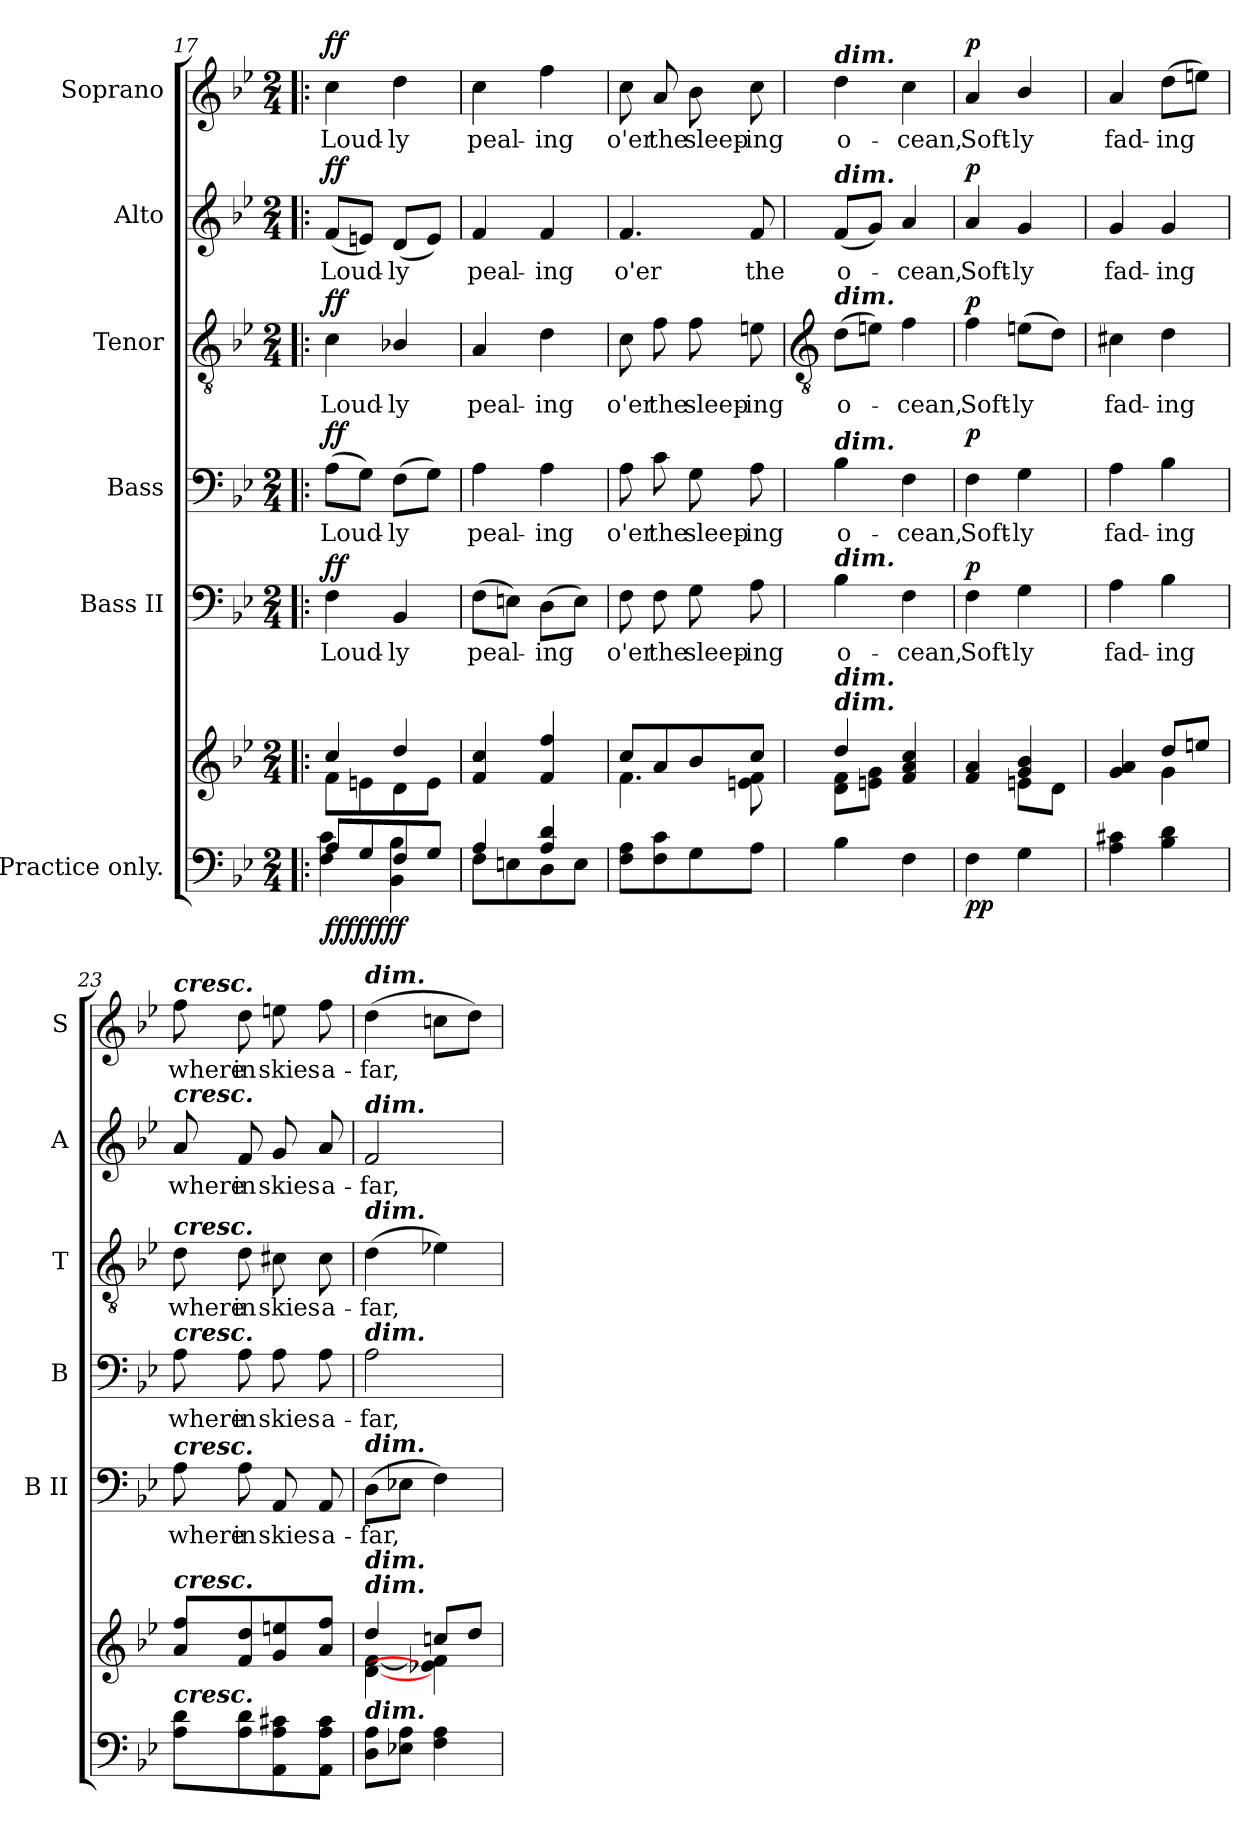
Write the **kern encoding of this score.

**kern	**kern	**dynam	**kern	**text	**dynam	**kern	**text	**dynam	**kern	**text	**dynam	**kern	**text	**dynam	**kern	**text	**dynam
*part6	*part6	*part6	*part5	*part5	*part5	*part4	*part4	*part4	*part3	*part3	*part3	*part2	*part2	*part2	*part1	*part1	*part1
*staff7	*staff6	*staff6/7	*staff5	*staff5	*staff5	*staff4	*staff4	*staff4	*staff3	*staff3	*staff3	*staff2	*staff2	*staff2	*staff1	*staff1	*staff1
*I"Practice only.	*	*	*I"Bass II	*	*	*I"Bass	*	*	*I"Tenor	*	*	*I"Alto	*	*	*I"Soprano	*	*
*	*	*	*I'B II	*	*	*I'B	*	*	*I'T	*	*	*I'A	*	*	*I'S	*	*
*clefF4	*clefG2	*	*clefF4	*	*	*clefF4	*	*	*clefGv2	*	*	*clefG2	*	*	*clefG2	*	*
*k[b-e-]	*k[b-e-]	*	*k[b-e-]	*	*	*k[b-e-]	*	*	*k[b-e-]	*	*	*k[b-e-]	*	*	*k[b-e-]	*	*
*B-:	*B-:	*	*B-:	*	*	*B-:	*	*	*B-:	*	*	*B-:	*	*	*B-:	*	*
*M2/4	*M2/4	*	*M2/4	*	*	*M2/4	*	*	*M2/4	*	*	*M2/4	*	*	*M2/4	*	*
=17!|:	=17!|:	=17!|:	=17!|:	=17!|:	=17!|:	=17!|:	=17!|:	=17!|:	=17!|:	=17!|:	=17!|:	=17!|:	=17!|:	=17!|:	=17!|:	=17!|:	=17!|:
*^	*^	*	*	*	*	*	*	*	*	*	*	*	*	*	*	*	*
!	!	!	!	!LO:DY:b=2	!	!LO:LY:b	!	!	!LO:LY:b	!	!	!LO:LY:b	!	!	!LO:LY:b	!	!	!LO:LY:b	!
!	!	!	!	!LO:DY:n=1:b=2	!	!	!	!	!	!	!	!	!	!	!	!	!	!	!
!	!	!	!	!LO:DY:n=2:b	!	!	!	!	!	!	!	!	!	!	!	!	!	!	!
!	!	!	!	!LO:DY:n=3:b	!	!	!LO:DY:b	!	!	!LO:DY:b	!	!	!LO:DY:b	!	!	!LO:DY:b	!	!	!LO:DY:b
8A/L	4F\ 4c\	4cc/	8f\L	ff ff ff ff	4F	Loud-	ff	(>8AL	Loud-	ff	4c	Loud-	ff	(<8fL	Loud-	ff	4cc	Loud-	ff
8G/	.	.	8en\	.	.	.	.	8GJ)	.	.	.	.	.	8enJ)	.	.	.	.	.
!	!	!	!	!	!	!LO:LY:b	!	!	!LO:LY:b	!	!	!LO:LY:b	!	!	!LO:LY:b	!	!	!LO:LY:b	!
8F/	4BB-\ 4B-\	4dd/	8d\	.	4BB-	-ly	.	(>8FL	ly	.	4B-X/	-ly	.	(<8dL	ly	.	4dd	-ly	.
8G/J	.	.	8e\J	.	.	.	.	8GJ)	.	.	.	.	.	8eJ)	.	.	.	.	.
=18	=18	=18	=18	=18	=18	=18	=18	=18	=18	=18	=18	=18	=18	=18	=18	=18	=18	=18	=18
!	!	!	!	!	!	!LO:LY:b	!	!	!LO:LY:b	!	!	!LO:LY:b	!	!	!LO:LY:b	!	!	!LO:LY:b	!
4A/	8F\L	4f 4cc	2ryy	.	(>8FL	peal-	.	4A	peal-	.	4A	peal-	.	4f	peal-	.	4cc	peal-	.
.	8En\	.	.	.	8EnJ)	.	.	.	.	.	.	.	.	.	.	.	.	.	.
!	!	!	!	!	!	!LO:LY:b	!	!	!LO:LY:b	!	!	!LO:LY:b	!	!	!LO:LY:b	!	!	!LO:LY:b	!
4A/ 4d/	8D\	4f 4ff	.	.	(>8DL	ing	.	4A	-ing	.	4d	-ing	.	4f	-ing	.	4ff	-ing	.
.	8E\J	.	.	.	8EJ)	.	.	.	.	.	.	.	.	.	.	.	.	.	.
=19	=19	=19	=19	=19	=19	=19	=19	=19	=19	=19	=19	=19	=19	=19	=19	=19	=19	=19	=19
!	!	!	!	!	!	!LO:LY:b	!	!	!LO:LY:b	!	!	!LO:LY:b	!	!	!LO:LY:b	!	!	!LO:LY:b	!
2ryy	8F\ 8A\L	8cc/L	4.f\	.	8F	o'er	.	8A	o'er	.	8c	o'er	.	4.f	o'er	.	8cc	o'er	.
!	!	!	!	!	!	!LO:LY:b	!	!	!LO:LY:b	!	!	!LO:LY:b	!	!	!	!	!	!LO:LY:b	!
.	8F\ 8c\	8a/	.	.	8F	the	.	8c	the	.	8f	the	.	.	.	.	8a	the	.
!	!	!	!	!	!	!LO:LY:b	!	!	!LO:LY:b	!	!	!LO:LY:b	!	!	!	!	!	!LO:LY:b	!
.	8G\	8b-/	.	.	8G	sleep-	.	8G	sleep-	.	8f	sleep-	.	.	.	.	8b-	sleep-	.
!	!	!	!	!	!	!LO:LY:b	!	!	!LO:LY:b	!	!	!LO:LY:b	!	!	!LO:LY:b	!	!	!LO:LY:b	!
.	8A\J	8cc/J	8en\ 8f\	.	8A	-ing	.	8A	-ing	.	8en	-ing	.	8f	the	.	8cc	-ing	.
*v	*v	*	*	*	*	*	*	*	*	*	*	*	*	*	*	*	*	*	*
!!LO:LB:g=z
=20	=20	=20	=20	=20	=20	=20	=20	=20	=20	=20	=20	=20	=20	=20	=20	=20	=20	=20
*	*	*	*	*	*	*	*	*	*	*clefGv2	*	*	*	*	*	*	*	*
*^	*	*	*	*	*	*	*	*	*	*	*	*	*	*	*	*	*	*
!	!	!	!	!	!	!	!	!	!	!	!	!	!	!	!	!	!LO:TX:a:Bi:t=dim.	!	!
!	!	!	!	!	!	!	!	!	!	!	!	!	!	!LO:TX:a:Bi:t=dim.	!	!	!	!	!
!	!	!	!	!	!	!	!	!	!	!	!LO:TX:a:Bi:t=dim.	!	!	!	!	!	!	!	!
!	!	!	!	!	!	!	!	!LO:TX:a:Bi:t=dim.	!	!	!	!	!	!	!	!	!	!	!
!	!	!	!	!	!LO:TX:a:Bi:t=dim.	!	!	!	!	!	!	!	!	!	!	!	!	!	!
!	!	!LO:TX:a:Bi:t=dim.	!	!	!	!	!	!	!	!	!	!	!	!	!	!	!	!	!
!	!	!LO:TX:a:Bi:t=dim.	!	!	!	!	!	!	!	!	!	!	!	!	!	!	!	!	!
!LO:TX:a:Bi:t=dim.	!	!	!	!	!	!	!	!	!	!	!	!	!	!	!	!	!	!	!
!	!	!	!	!	!	!LO:LY:b	!	!	!LO:LY:b	!	!	!LO:LY:b	!	!	!LO:LY:b	!	!	!LO:LY:b	!
*v	*v	*	*	*	*	*	*	*	*	*	*	*	*	*	*	*	*	*	*
4B-	4dd/	8d\ 8f\L	.	4B-	o-	.	4B-	o-	.	(>8dL	o-	.	(<8fL	o-	.	4dd	o-	.
.	.	8en\ 8g\J	.	.	.	.	.	.	.	8enJ)	.	.	8gJ)	.	.	.	.	.
!	!	!	!	!	!LO:LY:b	!	!	!LO:LY:b	!	!	!LO:LY:b	!	!	!LO:LY:b	!	!	!LO:LY:b	!
4F	4f 4a 4cc	4ryy	.	4F	-cean,	.	4F	-cean,	.	4f	cean,	.	4a	cean,	.	4cc	-cean,	.
=21	=21	=21	=21	=21	=21	=21	=21	=21	=21	=21	=21	=21	=21	=21	=21	=21	=21	=21
!	!	!	!LO:DY:b=2	!	!LO:LY:b	!	!	!LO:LY:b	!	!	!LO:LY:b	!	!	!LO:LY:b	!	!	!LO:LY:b	!
!	!	!	!LO:DY:n=1:b	!	!	!LO:DY:b	!	!	!LO:DY:b	!	!	!LO:DY:b	!	!	!LO:DY:b	!	!	!LO:DY:b
4F	4f 4a	4ryy	p p	4F	Soft-	p	4F	Soft-	p	4f	Soft-	p	4a	Soft-	p	4a	Soft-	p
!	!	!	!	!	!LO:LY:b	!	!	!LO:LY:b	!	!	!LO:LY:b	!	!	!LO:LY:b	!	!	!LO:LY:b	!
4G	4g 4b-	8en\L	.	4G	-ly	.	4G	-ly	.	(>8enL	-ly	.	4g	-ly	.	4b-/	-ly	.
.	.	8d\J	.	.	.	.	.	.	.	8dJ)	.	.	.	.	.	.	.	.
=22	=22	=22	=22	=22	=22	=22	=22	=22	=22	=22	=22	=22	=22	=22	=22	=22	=22	=22
!	!	!	!	!	!LO:LY:b	!	!	!LO:LY:b	!	!	!LO:LY:b	!	!	!LO:LY:b	!	!	!LO:LY:b	!
4A 4c#X	4g 4a	4ryy	.	4A	fad-	.	4A	fad-	.	4c#X	fad-	.	4g	fad-	.	4a	fad-	.
!	!	!	!	!	!LO:LY:b	!	!	!LO:LY:b	!	!	!LO:LY:b	!	!	!LO:LY:b	!	!	!LO:LY:b	!
4B- 4d	8dd/L	4g\	.	4B-	-ing	.	4B-	-ing	.	4d	-ing	.	4g	-ing	.	(>8ddL	-ing	.
.	8een/J	.	.	.	.	.	.	.	.	.	.	.	.	.	.	8eenJ)	.	.
=23	=23	=23	=23	=23	=23	=23	=23	=23	=23	=23	=23	=23	=23	=23	=23	=23	=23	=23
!	!	!	!	!	!	!	!	!	!	!	!	!	!	!	!	!LO:TX:a:Bi:t=cresc.	!	!
!	!	!	!	!	!	!	!	!	!	!	!	!	!LO:TX:a:Bi:t=cresc.	!	!	!	!	!
!	!	!	!	!	!	!	!	!	!	!LO:TX:a:Bi:t=cresc.	!	!	!	!	!	!	!	!
!	!	!	!	!	!	!	!LO:TX:a:Bi:t=cresc.	!	!	!	!	!	!	!	!	!	!	!
!	!	!	!	!LO:TX:a:Bi:t=cresc.	!	!	!	!	!	!	!	!	!	!	!	!	!	!
!	!LO:TX:a:Bi:t=cresc.	!	!	!	!	!	!	!	!	!	!	!	!	!	!	!	!	!
!LO:TX:a:Bi:t=cresc.	!	!	!	!	!	!	!	!	!	!	!	!	!	!	!	!	!	!
!	!	!	!	!	!LO:LY:b	!	!	!LO:LY:b	!	!	!LO:LY:b	!	!	!LO:LY:b	!	!	!LO:LY:b	!
8A 8dL	8a 8ffL	2ryy	.	8A	where	.	8A	where	.	8d	where	.	8a	where	.	8ff	where	.
!	!	!	!	!	!LO:LY:b	!	!	!LO:LY:b	!	!	!LO:LY:b	!	!	!LO:LY:b	!	!	!LO:LY:b	!
8A 8d	8f 8dd	.	.	8A	in	.	8A	in	.	8d	in	.	8f	in	.	8dd	in	.
!	!	!	!	!	!LO:LY:b	!	!	!LO:LY:b	!	!	!LO:LY:b	!	!	!LO:LY:b	!	!	!LO:LY:b	!
8AA 8A 8c#X	8g 8een	.	.	8AA	skies	.	8A	skies	.	8c#X	skies	.	8g	skies	.	8een	skies	.
!	!	!	!	!	!LO:LY:b	!	!	!LO:LY:b	!	!	!LO:LY:b	!	!	!LO:LY:b	!	!	!LO:LY:b	!
8AA 8A 8c#J	8a 8ffJ	.	.	8AA	a-	.	8A	a-	.	8c#	a-	.	8a	a-	.	8ff	a-	.
=24	=24	=24	=24	=24	=24	=24	=24	=24	=24	=24	=24	=24	=24	=24	=24	=24	=24	=24
!	!	!	!	!	!	!	!	!	!	!	!	!	!	!	!	!LO:TX:a:Bi:t=dim.	!	!
!	!	!	!	!	!	!	!	!	!	!	!	!	!LO:TX:a:Bi:t=dim.	!	!	!	!	!
!	!	!	!	!	!	!	!	!	!	!LO:TX:a:Bi:t=dim.	!	!	!	!	!	!	!	!
!	!	!	!	!	!	!	!LO:TX:a:Bi:t=dim.	!	!	!	!	!	!	!	!	!	!	!
!	!	!	!	!LO:TX:a:Bi:t=dim.	!	!	!	!	!	!	!	!	!	!	!	!	!	!
!	!LO:TX:a:Bi:t=dim.	!	!	!	!	!	!	!	!	!	!	!	!	!	!	!	!	!
!	!LO:TX:a:Bi:t=dim.	!	!	!	!	!	!	!	!	!	!	!	!	!	!	!	!	!
!LO:TX:a:Bi:t=dim.	!	!	!	!	!	!	!	!	!	!	!	!	!	!	!	!	!	!
!	!	!	!	!	!LO:LY:b	!	!	!LO:LY:b	!	!	!LO:LY:b	!	!	!LO:LY:b	!	!	!LO:LY:b	!
8D 8AL	4dd/	[4d\ [4f\	.	(>8DL	-far,	.	2A	-far,	.	(>4d	-far,	.	2f	-far,	.	(>4dd	-far,	.
8E-X 8AJ	.	.	.	8E-XJ	.	.	.	.	.	.	.	.	.	.	.	.	.	.
4F 4A	8ccn/L	4e-X\] 4f\]	.	4F)	.	.	.	.	.	4e-X)	.	.	.	.	.	8ccnL	.	.
.	8dd/J	.	.	.	.	.	.	.	.	.	.	.	.	.	.	8ddJ)	.	.
*	*v	*v	*	*	*	*	*	*	*	*	*	*	*	*	*	*	*	*
=	=	=	=	=	=	=	=	=	=	=	=	=	=	=	=	=	=
*-	*-	*-	*-	*-	*-	*-	*-	*-	*-	*-	*-	*-	*-	*-	*-	*-	*-
